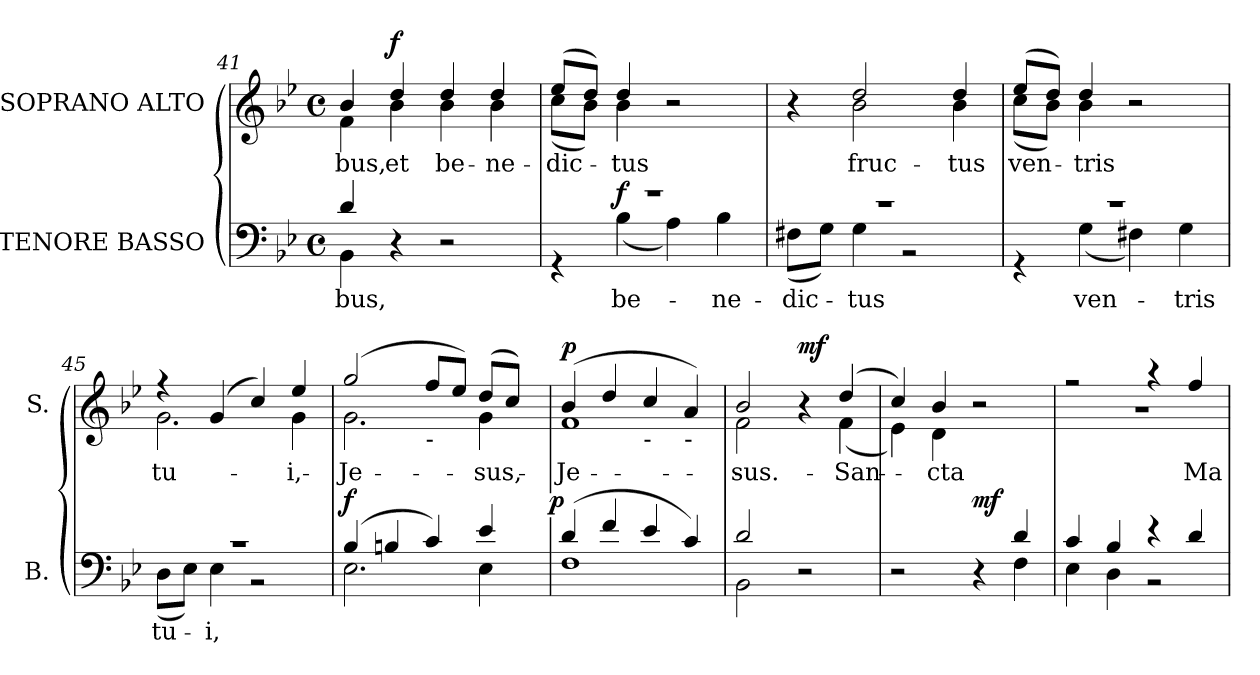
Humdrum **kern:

**kern	**text	**dynam	**kern	**text	**text	**dynam
*part2	*part2	*part2	*part1	*part1	*part1	*part1
*staff2	*staff2	*staff2	*staff1	*staff1	*staff1	*staff1
*I"TENORE BASSO	*	*	*I"SOPRANO ALTO	*	*	*
*I'B.	*	*	*I'S.	*	*	*
!!LO:LB:g=z
*clefF4	*	*	*clefG2	*	*	*
*k[b-e-]	*	*	*k[b-e-]	*	*	*
*B-:	*	*	*B-:	*	*	*
*M4/4	*	*	*M4/4	*	*	*
*met(c)	*	*	*met(c)	*	*	*
=41	=41	=41	=41	=41	=41	=41
*^	*	*	*	*	*	*
!	!	!LO:LY:b:color=#000000	!	!	!	!	!
!	!	!	!	!	!LO:LY:b:color=#000000	!	!
*	*	*	*	*^	*	*	*
4di/	4BB-i\	-bus,	.	4b-i/	4fi\	-bus,	.	.
!	!	!	!	!	!	!LO:LY:b:color=#000000	!	!
4r	4ryy	.	.	4ddi/	4b-i\	et	.	f
!	!	!	!	!	!	!LO:LY:b:color=#000000	!	!
2r	2ryy	.	.	4ddi/	4b-i\	be-	.	.
!	!	!	!	!	!	!LO:LY:b:color=#000000	!	!
.	.	.	.	4ddi/	4b-i\	-ne-	.	.
=42	=42	=42	=42	=42	=42	=42	=42	=42
!	!	!	!	!	!	!LO:LY:b:color=#000000	!	!
1r	4r	.	.	(8ee-i/L	(8cci\L	-dic-	.	.
.	.	.	.	8ddi/J)	8b-i\J)	.	.	.
!	!	!LO:LY:b:color=#000000	!	!	!	!	!	!
!	!	!	!	!	!	!LO:LY:b:color=#000000	!	!
.	(4B-i\	be-	f	4ddi/	4b-i\	-tus	.	.
.	4Ai\)	.	.	2r	2ryy	.	.	.
!	!	!LO:LY:b:color=#000000	!	!	!	!	!	!
.	4B-i\	-ne-	.	.	.	.	.	.
=43	=43	=43	=43	=43	=43	=43	=43	=43
!	!	!LO:LY:b:color=#000000	!	!	!	!	!	!
1r	(8F#Xi\L	-dic-	.	4r	4ryy	.	.	.
.	8Gi\J)	.	.	.	.	.	.	.
!	!	!LO:LY:b:color=#000000	!	!	!	!	!	!
!	!	!	!	!	!	!LO:LY:b:color=#000000	!	!
.	4Gi\	-tus	.	2ddi/	2b-i\	fruc-	.	.
.	2r	.	.	.	.	.	.	.
!	!	!	!	!	!	!LO:LY:b:color=#000000	!	!
.	.	.	.	4ddi/	4b-i\	-tus	.	.
=44	=44	=44	=44	=44	=44	=44	=44	=44
!	!	!	!	!	!	!LO:LY:b:color=#000000	!	!
1r	4r	.	.	(8ee-i/L	(8cci\L	ven-	.	.
.	.	.	.	8ddi/J)	8b-i\J)	.	.	.
!	!	!LO:LY:b:color=#000000	!	!	!	!	!	!
!	!	!	!	!	!	!LO:LY:b:color=#000000	!	!
.	(4Gi\	ven-	.	4ddi/	4b-i\	-tris	.	.
.	4F#Xi\)	.	.	2r	2ryy	.	.	.
!	!	!LO:LY:b:color=#000000	!	!	!	!	!	!
.	4Gi\	-tris	.	.	.	.	.	.
=45	=45	=45	=45	=45	=45	=45	=45	=45
!	!	!LO:LY:b:color=#000000	!	!	!	!	!	!
!	!	!	!	!	!	!LO:LY:b:color=#000000	!	!
1r	(8Di\L	tu-	.	4r	2.gi\	tu-	.	.
.	8E-i\J)	.	.	.	.	.	.	.
!	!	!LO:LY:b:color=#000000	!	!	!	!	!	!
.	4E-i\	-i,	.	(4gi/	.	.	.	.
.	2r	.	.	4cci/)	.	.	.	.
!	!	!	!	!	!	!LO:LY:b:color=#000000	!	!
.	.	.	.	4ee-i/	4gi\	-i,	.	.
!!LO:LB:g=z	!!
=46	=46	=46	=46	=46	=46	=46	=46	=46
!	!	!	!	!	!	!LO:LY:b:color=#000000	!	!
*	*^	*	*	*	*	*	*	*
(4B-i/	2.E-i\	2ryy	.	f	(2ggi/	2.gi\	Je-	.	.
4Bni/	.	.	.	.	.	.	.	.	.
!	!	!	!	!	!LO:TX:b:t=-	!	!	!	!
4ci/)	.	4ryy	.	.	8ffi/L	.	.	.	.
.	.	.	.	.	8ee-i/J)	.	.	.	.
!	!	!	!	!	!	!	!LO:LY:b:color=#000000	!	!
4e-i/	4E-i\	8ryy	.	.	(8ddi/L	4gi\	-sus,	.	.
.	.	16ryy	.	.	8cci/J)	.	.	.	.
.	.	32ryy	.	.	.	.	.	.	.
.	.	64ryy	.	.	.	.	.	.	.
.	.	128...ryy	.	.	.	.	.	.	.
.	.	1024ryy	.	p	.	.	.	.	.
*	*v	*v	*	*	*	*	*	*	*
=47	=47	=47	=47	=47	=47	=47	=47	=47
*	*^	*	*	*	*	*	*	*
!	!	!	!	!	!	!	!LO:LY:b:color=#000000	!	!
*	*v	*v	*	*	*	*	*	*	*
(4di/	1Fi	.	.	(4b-i/	1fi	Je-	.	p
4fi/	.	.	.	4ddi/	.	.	.	.
!	!	!	!	!LO:TX:b:t=-	!	!	!	!
4e-i/	.	.	.	4cci/	.	.	.	.
!	!	!	!	!LO:TX:b:t=-	!	!	!	!
4ci/)	.	.	.	4ai/)	.	.	.	.
=48	=48	=48	=48	=48	=48	=48	=48	=48
!	!	!	!	!	!	!LO:LY:b:color=#000000	!	!
2di/	2BB-i\	.	.	2b-i/	2fi\	-sus.	.	.
2r	2ryy	.	.	4r	4ryy	.	.	mf
!	!	!	!	!	!	!LO:LY:b:color=#000000	!	!
.	.	.	.	(4ddi/	(4fi\	San-	.	.
=49	=49	=49	=49	=49	=49	=49	=49	=49
2r	2ryy	.	.	4cci/)	4e-i\)	.	.	.
!	!	!	!	!	!	!LO:LY:b:color=#000000	!	!
.	.	.	.	4b-i/	4di\	-cta	.	.
!	!	!	!	!	!	!LO:LY:b:color=#000000	!	!
4r	4ryy	.	mf	2r	2ryy	Ma-	.	.
4di/	4Fi\	.	.	.	.	.	.	.
=50	=50	=50	=50	=50	=50	=50	=50	=50
!	!	!	!	!	!	!LO:LY:b:color=#000000	!LO:LY:b:color=#000000	!
4ci/	4E-i\	.	.	2r	1r	-ri-	-a,	.
4B-i/	4Di\	.	.	.	.	.	.	.
4r	2r	.	.	4r	.	.	.	.
!	!	!	!	!	!	!LO:LY:b:color=#000000	!	!
4di/	.	.	.	4ffi/	.	Ma-	.	.
*v	*v	*	*	*	*	*	*	*
*	*	*	*v	*v	*	*	*
=	=	=	=	=	=	=
*-	*-	*-	*-	*-	*-	*-
